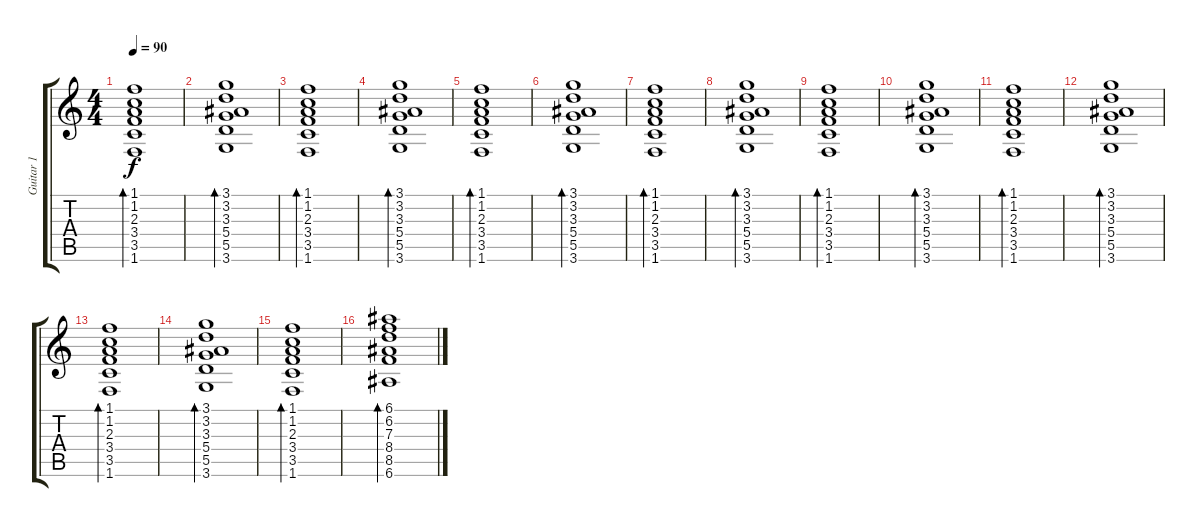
\track ("Guitar 1" "Guitar 1") {instrument acousticguitarnylon}
\staff {score tabs}
\tuning (E4 B3 G3 D3 A2 E2) {hide}
\ts (4 4)
\tempo 90
\clef g2
\ks c
(1.1 1.2 2.3 3.4 3.5 1.6).1{bd 60 dy f} |
(3.1 3.2 3.3 5.4 5.5 3.6).1{bd 60} |
(1.1 1.2 2.3 3.4 3.5 1.6).1{bd 60} |
(3.1 3.2 3.3 5.4 5.5 3.6).1{bd 60} |
(1.1 1.2 2.3 3.4 3.5 1.6).1{bd 60} |
(3.1 3.2 3.3 5.4 5.5 3.6).1{bd 60} |
(1.1 1.2 2.3 3.4 3.5 1.6).1{bd 60} |
(3.1 3.2 3.3 5.4 5.5 3.6).1{bd 60} |
(1.1 1.2 2.3 3.4 3.5 1.6).1{bd 60} |
(3.1 3.2 3.3 5.4 5.5 3.6).1{bd 60} |
(1.1 1.2 2.3 3.4 3.5 1.6).1{bd 60} |
(3.1 3.2 3.3 5.4 5.5 3.6).1{bd 60} |
(1.1 1.2 2.3 3.4 3.5 1.6).1{bd 60} |
(3.1 3.2 3.3 5.4 5.5 3.6).1{bd 60} |
(1.1 1.2 2.3 3.4 3.5 1.6).1{bd 60} |
(6.1 6.2 7.3 8.4 8.5 6.6).1{bd 60}
